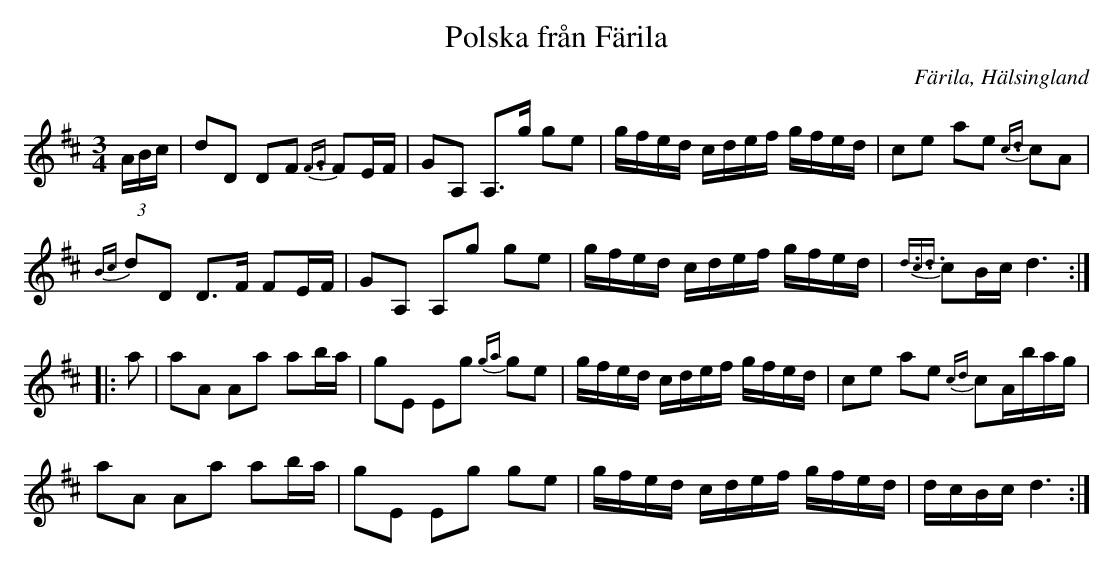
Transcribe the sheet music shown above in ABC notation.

X:1
T:Polska från Färila
O:Färila, Hälsingland
M:3/4
L:1/16
U:t=turn
K:D
(3ABc | d2D2 D2F2 {F3/2G5/3}F2EF | G2A,2 A,2>g2 g2e2 | gfed cdef gfed | c2e2 a2e2 {c3/2d}c2A2 |
{Bc}d2D2 D2>F2 F2EF | G2A,2 A,2g2 g2e2 | gfed cdef gfed | {d3/2c3/2d3/2}c2Bc d6 ::
a2 | a2A2 A2a2 a2ba | g2E2 E2g2 {ga}g2e2 | gfed cdef gfed | c2e2 a2e2 {cd}c2A5/6b3/6a2/6g2/6 |
a2A2 A2a2 a2ba | g2E2 E2g2 g2e2 | gfed cdef gfed | dcBc d6 :|
